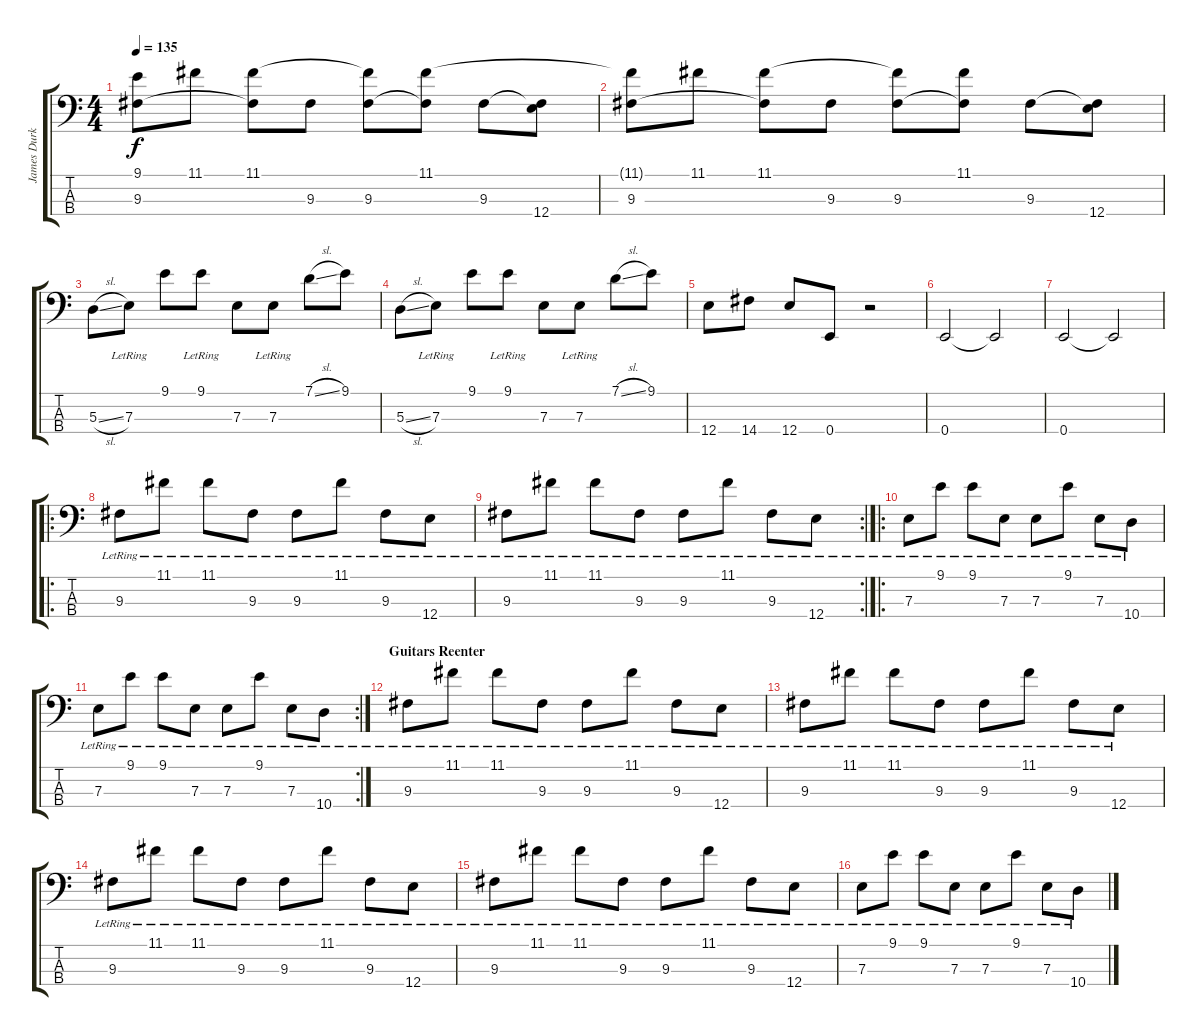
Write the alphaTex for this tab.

\track ("James Durkin (Bass)" "James Durk") {instrument electricbassfinger}
\staff {score tabs}
\tuning (G2 D2 A1 E1) {hide}
\ts (4 4)
\tempo 135
\clef f4
\ks c
(9.1{t} 9.3).8{dy f} 11.1.8 (11.1 9.3{t}).8 9.3.8 (11.1{t} 9.3).8 (11.1 9.3{t}).8 9.3.8 (9.3{t} 12.4).8 |
(11.1{t} 9.3).8 11.1.8 (11.1 9.3{t}).8 9.3.8 (11.1{t} 9.3).8 (11.1 9.3{t}).8 9.3.8 (9.3{t} 12.4).8 |
5.3{sl}.8 7.3{lr}.8 9.1.8 9.1{lr}.8 7.3.8 7.3{lr}.8 7.1{sl}.8 9.1.8 |
5.3{sl}.8 7.3{lr}.8 9.1.8 9.1{lr}.8 7.3.8 7.3{lr}.8 7.1{sl}.8 9.1.8 |
12.4.8 14.4.8 12.4.8 0.4.8 r.2 |
0.4.2 0.4{t}.2 |
0.4.2 0.4{t}.2 |
\ro
9.3{lr}.8 11.1{lr}.8 11.1{lr}.8 9.3{lr}.8 9.3{lr}.8 11.1{lr}.8 9.3{lr}.8 12.4{lr}.8 |
\rc 2
9.3{lr}.8 11.1{lr}.8 11.1{lr}.8 9.3{lr}.8 9.3{lr}.8 11.1{lr}.8 9.3{lr}.8 12.4{lr}.8 |
\ro
7.3{lr}.8 9.1{lr}.8 9.1{lr}.8 7.3{lr}.8 7.3{lr}.8 9.1{lr}.8 7.3{lr}.8 10.4{lr}.8 |
\rc 2
7.3{lr}.8 9.1{lr}.8 9.1{lr}.8 7.3{lr}.8 7.3{lr}.8 9.1{lr}.8 7.3{lr}.8 10.4{lr}.8 |
\section ("" "Guitars Reenter")
9.3{lr}.8 11.1{lr}.8 11.1{lr}.8 9.3{lr}.8 9.3{lr}.8 11.1{lr}.8 9.3{lr}.8 12.4{lr}.8 |
9.3{lr}.8 11.1{lr}.8 11.1{lr}.8 9.3{lr}.8 9.3{lr}.8 11.1{lr}.8 9.3{lr}.8 12.4{lr}.8 |
9.3{lr}.8 11.1{lr}.8 11.1{lr}.8 9.3{lr}.8 9.3{lr}.8 11.1{lr}.8 9.3{lr}.8 12.4{lr}.8 |
9.3{lr}.8 11.1{lr}.8 11.1{lr}.8 9.3{lr}.8 9.3{lr}.8 11.1{lr}.8 9.3{lr}.8 12.4{lr}.8 |
7.3{lr}.8 9.1{lr}.8 9.1{lr}.8 7.3{lr}.8 7.3{lr}.8 9.1{lr}.8 7.3{lr}.8 10.4{lr}.8
